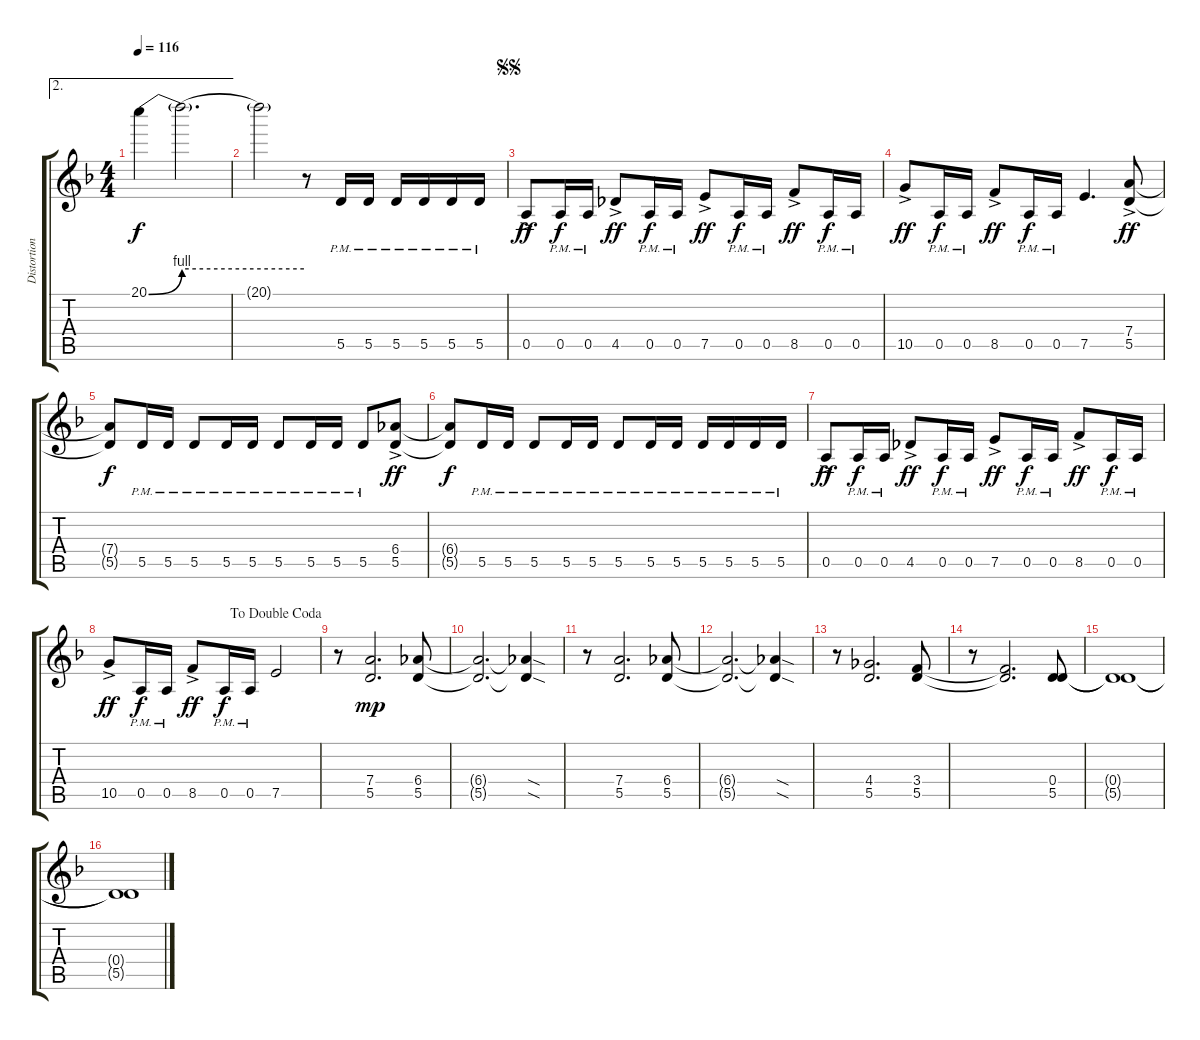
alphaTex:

\track ("Distortion Gtr" "Distortion") {instrument distortionguitar}
\staff {score tabs}
\tuning (E4 B3 G3 D3 A2 E2) {hide}
\ae 2
\ts (4 4)
\tempo 116
\clef g2
\ks f
20.1{be (bend 0 0 60 4)}.4{dy f} 20.1{be (hold 0 4 60 4) t}.2{d} |
20.1{t}.2 r.8 5.5{pm}.16 5.5{pm}.16 5.5{pm}.16 5.5{pm}.16 5.5{pm}.16 5.5{pm}.16 |
\jump segnosegno
0.5{ac}.8{dy ff} 0.5{pm}.16{dy f} 0.5{pm}.16 4.5{ac}.8{dy ff} 0.5{pm}.16{dy f} 0.5{pm}.16 7.5{ac}.8{dy ff} 0.5{pm}.16{dy f} 0.5{pm}.16 8.5{ac}.8{dy ff} 0.5{pm}.16{dy f} 0.5{pm}.16 |
10.5{ac}.8{dy ff} 0.5{pm}.16{dy f} 0.5{pm}.16 8.5{ac}.8{dy ff} 0.5{pm}.16{dy f} 0.5{pm}.16 7.5.4{d} (7.4{ac} 5.5{ac}).8{dy ff} |
(7.4{t} 5.5{t}).8{dy f} 5.5{pm}.16 5.5{pm}.16 5.5{pm}.8 5.5{pm}.16 5.5{pm}.16 5.5{pm}.8 5.5{pm}.16 5.5{pm}.16 5.5{pm}.8 (6.4{ac} 5.5{ac}).8{dy ff} |
(6.4{t} 5.5{t}).8{dy f} 5.5{pm}.16 5.5{pm}.16 5.5{pm}.8 5.5{pm}.16 5.5{pm}.16 5.5{pm}.8 5.5{pm}.16 5.5{pm}.16 5.5{pm}.16 5.5{pm}.16 5.5{pm}.16 5.5{pm}.16 |
0.5{ac}.8{dy ff} 0.5{pm}.16{dy f} 0.5{pm}.16 4.5{ac}.8{dy ff} 0.5{pm}.16{dy f} 0.5{pm}.16 7.5{ac}.8{dy ff} 0.5{pm}.16{dy f} 0.5{pm}.16 8.5{ac}.8{dy ff} 0.5{pm}.16{dy f} 0.5{pm}.16 |
\jump dadoublecoda
10.5{ac}.8{dy ff} 0.5{pm}.16{dy f} 0.5{pm}.16 8.5{ac}.8{dy ff} 0.5{pm}.16{dy f} 0.5{pm}.16 7.5.2 |
r.8 (7.4 5.5).2{d dy mp} (6.4 5.5).8 |
(6.4{t} 5.5{t}).2{d} (6.4{sod t} 5.5{sod t}).4 |
r.8 (7.4 5.5).2{d} (6.4 5.5).8 |
(6.4{t} 5.5{t}).2{d} (6.4{sod t} 5.5{sod t}).4 |
r.8 (4.4 5.5).2{d} (3.4 5.5).8 |
r.8 (3.4{t} 5.5{t}).2{d} (0.4 5.5).8 |
(0.4{t} 5.5{t}).1 |
(0.4{t} 5.5{t}).1
